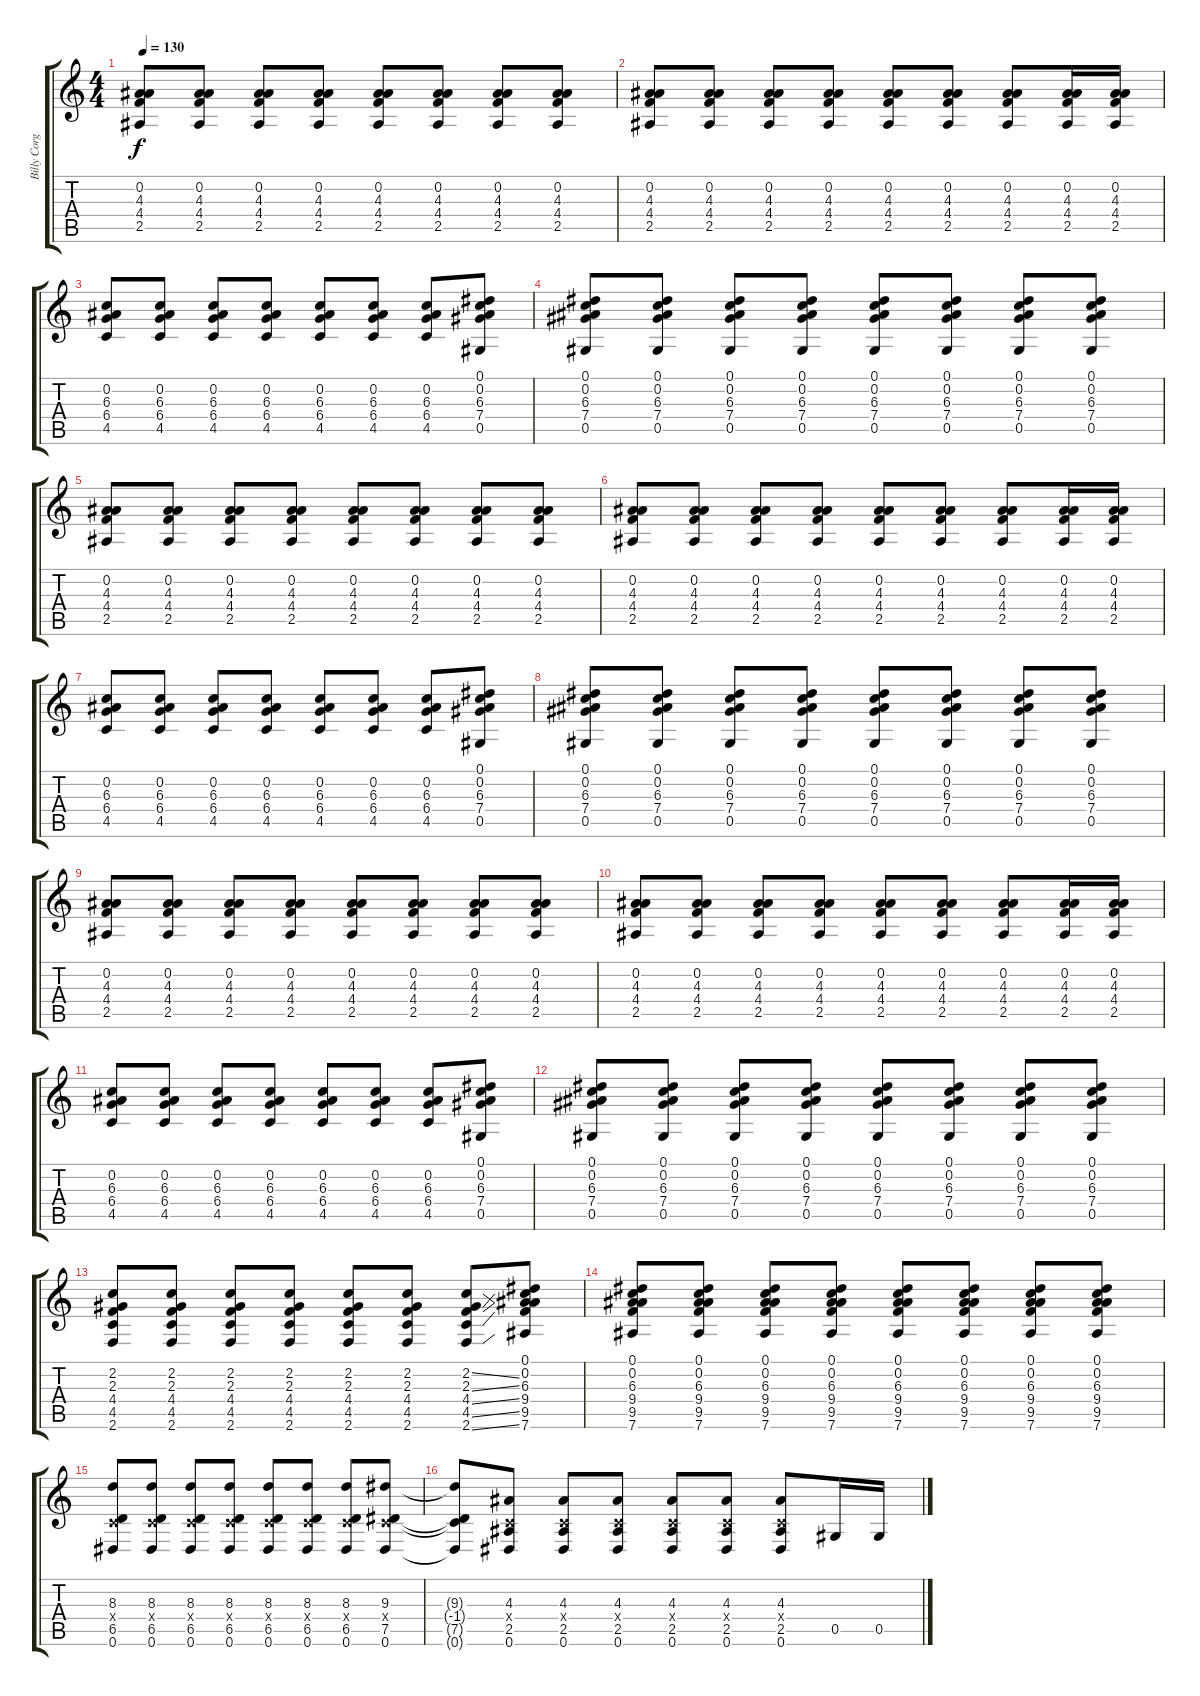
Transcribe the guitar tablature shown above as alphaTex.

\track ("Billy Corgan (Acoustic Guitar)" "Billy Corg") {instrument acousticguitarnylon}
\staff {score tabs}
\tuning (Eb4 Bb3 Gb3 Db3 Ab2 Eb2) {hide}
\ts (4 4)
\tempo 130
\clef g2
\ks c
(0.2 4.3 4.4 2.5).8{dy f} (0.2 4.3 4.4 2.5).8 (0.2 4.3 4.4 2.5).8 (0.2 4.3 4.4 2.5).8 (0.2 4.3 4.4 2.5).8 (0.2 4.3 4.4 2.5).8 (0.2 4.3 4.4 2.5).8 (0.2 4.3 4.4 2.5).8 |
(0.2 4.3 4.4 2.5).8 (0.2 4.3 4.4 2.5).8 (0.2 4.3 4.4 2.5).8 (0.2 4.3 4.4 2.5).8 (0.2 4.3 4.4 2.5).8 (0.2 4.3 4.4 2.5).8 (0.2 4.3 4.4 2.5).8 (0.2 4.3 4.4 2.5).16 (0.2 4.3 4.4 2.5).16 |
(0.2 6.3 6.4 4.5).8 (0.2 6.3 6.4 4.5).8 (0.2 6.3 6.4 4.5).8 (0.2 6.3 6.4 4.5).8 (0.2 6.3 6.4 4.5).8 (0.2 6.3 6.4 4.5).8 (0.2 6.3 6.4 4.5).8 (0.1 0.2 6.3 7.4 0.5).8 |
(0.1 0.2 6.3 7.4 0.5).8 (0.1 0.2 6.3 7.4 0.5).8 (0.1 0.2 6.3 7.4 0.5).8 (0.1 0.2 6.3 7.4 0.5).8 (0.1 0.2 6.3 7.4 0.5).8 (0.1 0.2 6.3 7.4 0.5).8 (0.1 0.2 6.3 7.4 0.5).8 (0.1 0.2 6.3 7.4 0.5).8 |
(0.2 4.3 4.4 2.5).8 (0.2 4.3 4.4 2.5).8 (0.2 4.3 4.4 2.5).8 (0.2 4.3 4.4 2.5).8 (0.2 4.3 4.4 2.5).8 (0.2 4.3 4.4 2.5).8 (0.2 4.3 4.4 2.5).8 (0.2 4.3 4.4 2.5).8 |
(0.2 4.3 4.4 2.5).8 (0.2 4.3 4.4 2.5).8 (0.2 4.3 4.4 2.5).8 (0.2 4.3 4.4 2.5).8 (0.2 4.3 4.4 2.5).8 (0.2 4.3 4.4 2.5).8 (0.2 4.3 4.4 2.5).8 (0.2 4.3 4.4 2.5).16 (0.2 4.3 4.4 2.5).16 |
(0.2 6.3 6.4 4.5).8 (0.2 6.3 6.4 4.5).8 (0.2 6.3 6.4 4.5).8 (0.2 6.3 6.4 4.5).8 (0.2 6.3 6.4 4.5).8 (0.2 6.3 6.4 4.5).8 (0.2 6.3 6.4 4.5).8 (0.1 0.2 6.3 7.4 0.5).8 |
(0.1 0.2 6.3 7.4 0.5).8 (0.1 0.2 6.3 7.4 0.5).8 (0.1 0.2 6.3 7.4 0.5).8 (0.1 0.2 6.3 7.4 0.5).8 (0.1 0.2 6.3 7.4 0.5).8 (0.1 0.2 6.3 7.4 0.5).8 (0.1 0.2 6.3 7.4 0.5).8 (0.1 0.2 6.3 7.4 0.5).8 |
(0.2 4.3 4.4 2.5).8 (0.2 4.3 4.4 2.5).8 (0.2 4.3 4.4 2.5).8 (0.2 4.3 4.4 2.5).8 (0.2 4.3 4.4 2.5).8 (0.2 4.3 4.4 2.5).8 (0.2 4.3 4.4 2.5).8 (0.2 4.3 4.4 2.5).8 |
(0.2 4.3 4.4 2.5).8 (0.2 4.3 4.4 2.5).8 (0.2 4.3 4.4 2.5).8 (0.2 4.3 4.4 2.5).8 (0.2 4.3 4.4 2.5).8 (0.2 4.3 4.4 2.5).8 (0.2 4.3 4.4 2.5).8 (0.2 4.3 4.4 2.5).16 (0.2 4.3 4.4 2.5).16 |
(0.2 6.3 6.4 4.5).8 (0.2 6.3 6.4 4.5).8 (0.2 6.3 6.4 4.5).8 (0.2 6.3 6.4 4.5).8 (0.2 6.3 6.4 4.5).8 (0.2 6.3 6.4 4.5).8 (0.2 6.3 6.4 4.5).8 (0.1 0.2 6.3 7.4 0.5).8 |
(0.1 0.2 6.3 7.4 0.5).8 (0.1 0.2 6.3 7.4 0.5).8 (0.1 0.2 6.3 7.4 0.5).8 (0.1 0.2 6.3 7.4 0.5).8 (0.1 0.2 6.3 7.4 0.5).8 (0.1 0.2 6.3 7.4 0.5).8 (0.1 0.2 6.3 7.4 0.5).8 (0.1 0.2 6.3 7.4 0.5).8 |
(2.2 2.3 4.4 4.5 2.6).8 (2.2 2.3 4.4 4.5 2.6).8 (2.2 2.3 4.4 4.5 2.6).8 (2.2 2.3 4.4 4.5 2.6).8 (2.2 2.3 4.4 4.5 2.6).8 (2.2 2.3 4.4 4.5 2.6).8 (2.2{ss} 2.3{ss} 4.4{ss} 4.5{ss} 2.6{ss}).8 (0.1 0.2 6.3 9.4 9.5 7.6).8 |
(0.1 0.2 6.3 9.4 9.5 7.6).8 (0.1 0.2 6.3 9.4 9.5 7.6).8 (0.1 0.2 6.3 9.4 9.5 7.6).8 (0.1 0.2 6.3 9.4 9.5 7.6).8 (0.1 0.2 6.3 9.4 9.5 7.6).8 (0.1 0.2 6.3 9.4 9.5 7.6).8 (0.1 0.2 6.3 9.4 9.5 7.6).8 (0.1 0.2 6.3 9.4 9.5 7.6).8 |
(8.3 -1.4{x} 6.5 0.6).8 (8.3 -1.4{x} 6.5 0.6).8 (8.3 -1.4{x} 6.5 0.6).8 (8.3 -1.4{x} 6.5 0.6).8 (8.3 -1.4{x} 6.5 0.6).8 (8.3 -1.4{x} 6.5 0.6).8 (8.3 -1.4{x} 6.5 0.6).8 (9.3 -1.4{x} 7.5 0.6).8 |
(9.3{t} -1.4{t} 7.5{t} 0.6{t}).8 (4.3 -1.4{x} 2.5 0.6).8 (4.3 -1.4{x} 2.5 0.6).8 (4.3 -1.4{x} 2.5 0.6).8 (4.3 -1.4{x} 2.5 0.6).8 (4.3 -1.4{x} 2.5 0.6).8 (4.3 -1.4{x} 2.5 0.6).8 0.5.16 0.5.16
